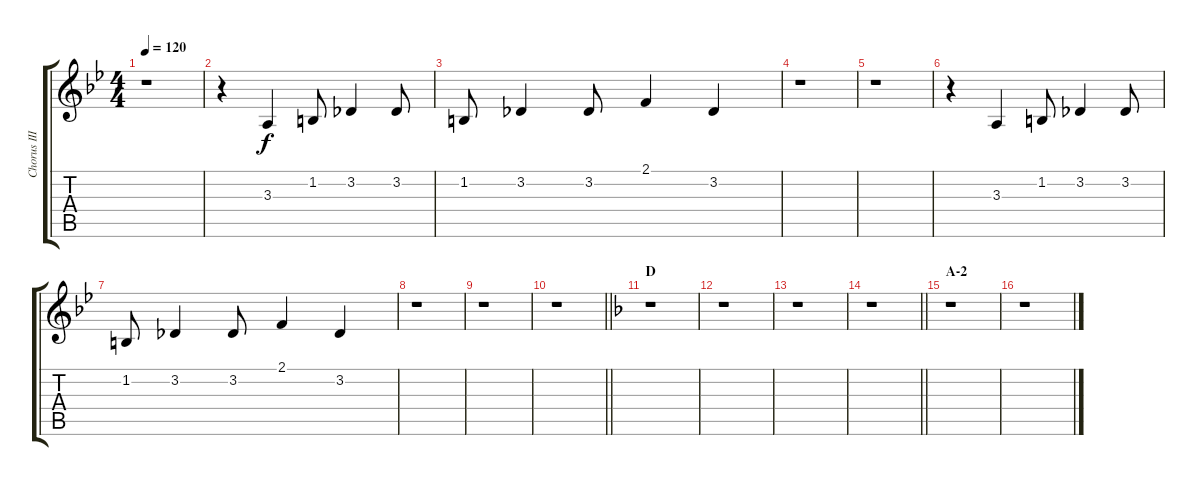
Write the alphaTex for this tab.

\track ("Chorus III" "Chorus III") {instrument voiceoohs}
\staff {score tabs}
\tuning (Eb4 Bb3 Gb3 Db3 Ab2 Eb2) {hide}
\ts (4 4)
\tempo 120
\clef g2
\ks bb
r.1{dy f} |
r.4 3.3.4 1.2.8 3.2.4 3.2.8 |
1.2.8 3.2.4 3.2.8 2.1.4 3.2.4 |
r.1 |
r.1 |
r.4 3.3.4 1.2.8 3.2.4 3.2.8 |
1.2.8 3.2.4 3.2.8 2.1.4 3.2.4 |
r.1 |
r.1 |
\barLineRight lightlight
r.1 |
\section ("" "D")
\ks f
r.1 |
r.1 |
r.1 |
\barLineRight lightlight
r.1 |
\section ("" "A-2")
r.1 |
r.1
